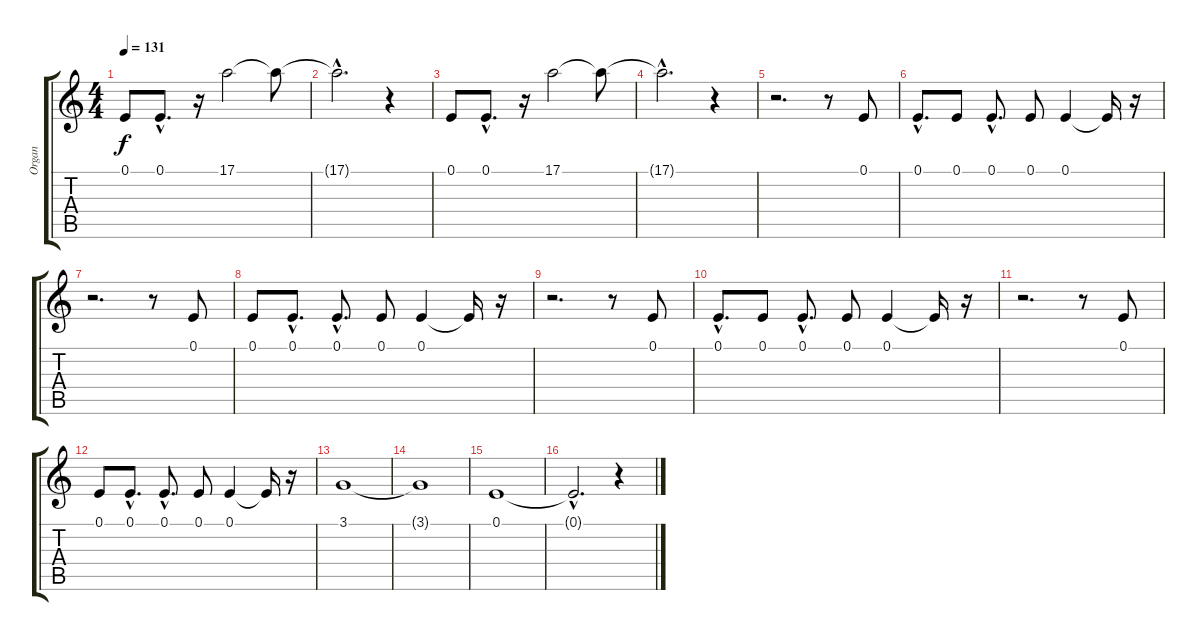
\track ("Organ" "Organ") {instrument churchorgan}
\staff {score tabs}
\tuning (E4 B3 G3 D3 A2 E2) {hide}
\ts (4 4)
\tempo 131
\clef g2
\ks c
0.1.8{dy f} 0.1{hac}.8{d} r.16 17.1.2 17.1{t}.8 |
17.1{hac t}.2{d} r.4 |
0.1.8 0.1{hac}.8{d} r.16 17.1.2 17.1{t}.8 |
17.1{hac t}.2{d} r.4 |
r.2{d} r.8 0.1.8 |
0.1{hac}.8{d} 0.1.8 0.1{hac}.8{d} 0.1.8 0.1.4 0.1{t}.16 r.16 |
r.2{d} r.8 0.1.8 |
0.1.8 0.1{hac}.8{d} 0.1{hac}.8{d} 0.1.8 0.1.4 0.1{t}.16 r.16 |
r.2{d} r.8 0.1.8 |
0.1{hac}.8{d} 0.1.8 0.1{hac}.8{d} 0.1.8 0.1.4 0.1{t}.16 r.16 |
r.2{d} r.8 0.1.8 |
0.1.8 0.1{hac}.8{d} 0.1{hac}.8{d} 0.1.8 0.1.4 0.1{t}.16 r.16 |
3.1.1 |
3.1{t}.1 |
0.1.1 |
0.1{hac t}.2{d} r.4
